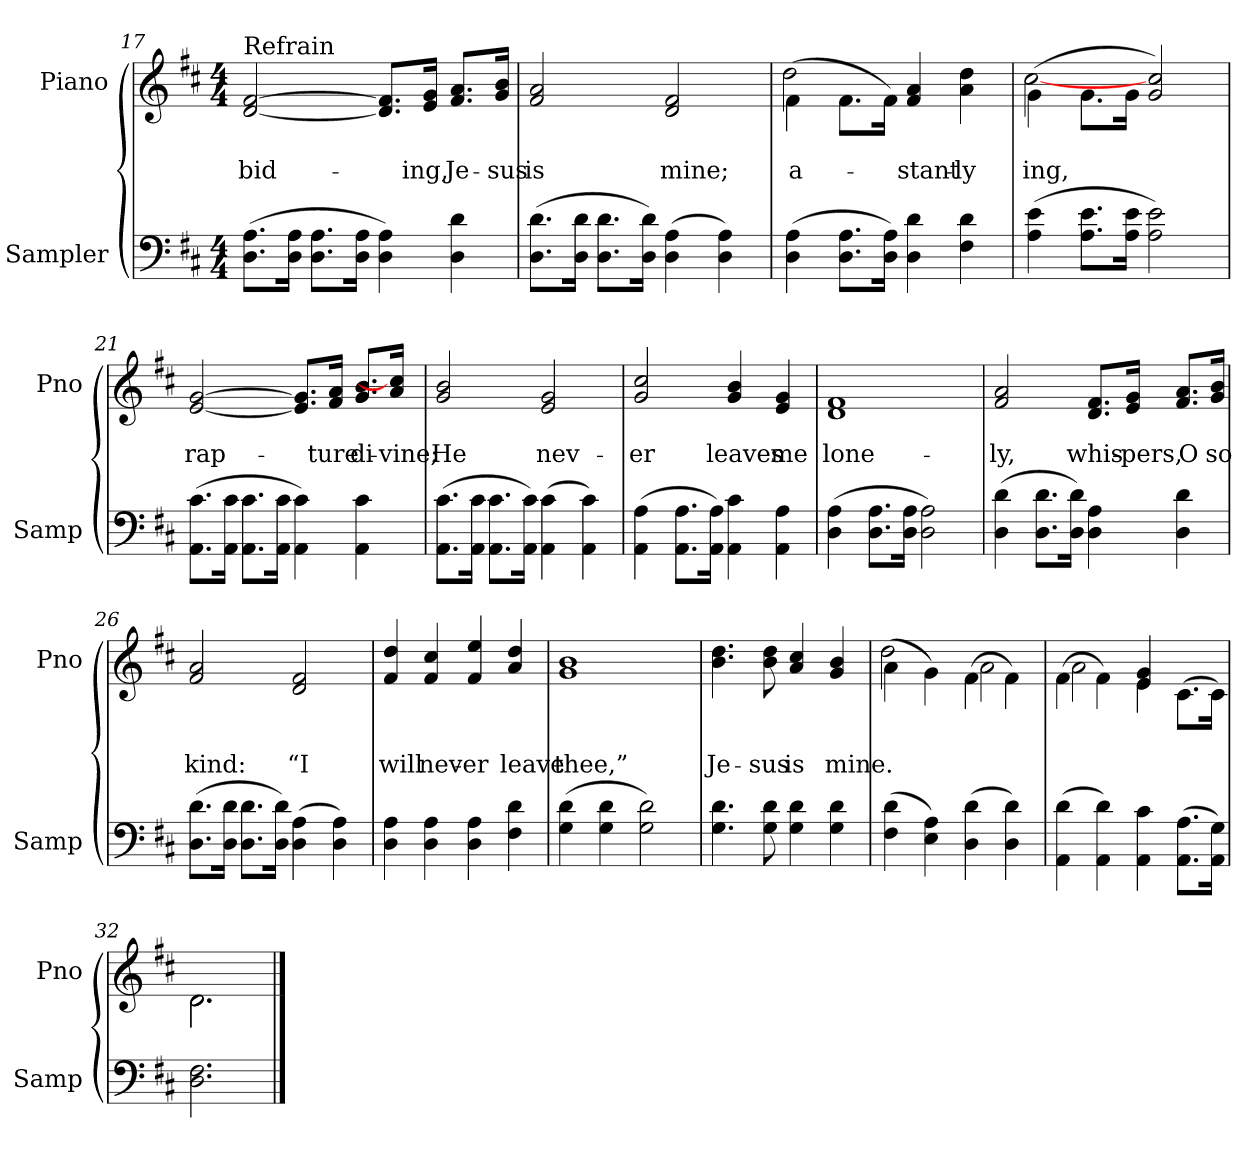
**kern	**kern	**text	**text
*part2	*part1	*part1	*part1
*staff2	*staff1	*staff1	*staff1
*I"Sampler	*I"Piano	*	*
*I'Samp	*I'Pno	*	*
*clefF4	*clefG2	*	*
*k[f#c#]	*k[f#c#]	*	*
*D:	*D:	*	*
*M4/4	*M4/4	*	*
=17	=17	=17	=17
!	!LO:TX:t=Refrain	!	!
(8.D\ 8.A\L	[2d/ [2f#/	.	-bid-
16D\ 16A\Jk	.	.	.
8.D\ 8.A\L	.	.	.
16D\ 16A\Jk	.	.	.
4D\ 4A\)	8.d]/ 8.f#]/L	.	.
.	16e/ 16g/Jk	.	-ing,
4D\ 4d\	8.f#/ 8.a/L	.	Je-
.	16g/ 16b/Jk	.	-sus
=18	=18	=18	=18
(8.D\ 8.d\L	2f#/ 2a/	.	is
16D\ 16d\Jk	.	.	.
8.D\ 8.d\L	.	.	.
16D\ 16d\Jk)	.	.	.
(4D\ 4A\	2d/ 2f#/	.	mine;
4D\ 4A\)	.	.	.
=19	=19	=19	=19
*	*^	*	*
(4D\ 4A\	(4f#\	2dd	.	a-
8.D\ 8.A\L	8.f#\L	.	.	.
16D\ 16A\Jk)	16f#\Jk)	.	.	.
4D\ 4d\	4f# 4a	2ryy	.	-stant-
4F#\ 4d\	4a 4dd	.	.	-ly
=20	=20	=20	=20	=20
(4A 4e	(4g\	[2cc#	.	-ing,
8.A\ 8.e\L	8.g\L	.	.	.
16A\ 16e\Jk	16g\Jk	.	.	.
2A 2e)	2g/ 2cc#/)	2ryy	.	.
*	*v	*v	*	*
=21	=21	=21	=21
(8.AA\ 8.c#\L	[2e/ [2g/	.	rap-
16AA\ 16c#\Jk	.	.	.
8.AA\ 8.c#\L	.	.	.
16AA\ 16c#\Jk	.	.	.
4AA\ 4c#\)	8.e]/ 8.g]/L	.	.
.	16f#/ 16a/Jk	.	-ture
4AA\ 4c#\	8.g/ 8.b/L	.	di-
.	16a/ 16cc#]/Jk	.	-vine;
=22	=22	=22	=22
(8.AA\ 8.c#\L	2g/ 2b/	.	He
16AA\ 16c#\Jk	.	.	.
8.AA\ 8.c#\L	.	.	.
16AA\ 16c#\Jk)	.	.	.
(4AA\ 4c#\	2e/ 2g/	.	nev-
4AA\ 4c#\)	.	.	.
=23	=23	=23	=23
(4AA\ 4A\	2g/ 2cc#/	.	-er
8.AA\ 8.A\L	.	.	.
16AA\ 16A\Jk)	.	.	.
4AA\ 4c#\	4g/ 4b/	.	leaves
4AA\ 4A\	4e/ 4g/	.	me
=24	=24	=24	=24
(4D\ 4A\	1d/ 1f#/	.	lone-
8.D\ 8.A\L	.	.	.
16D\ 16A\Jk	.	.	.
2D\ 2A\)	.	.	.
=25	=25	=25	=25
(4D\ 4d\	2f#/ 2a/	.	-ly,
8.D\ 8.d\L	.	.	.
16D\ 16d\Jk)	.	.	.
4D\ 4A\	8.d/ 8.f#/L	.	whis-
.	16e/ 16g/Jk	.	-pers,
4D\ 4d\	8.f#/ 8.a/L	.	O
.	16g/ 16b/Jk	.	so
=26	=26	=26	=26
(8.D\ 8.d\L	2f#/ 2a/	.	kind:
16D\ 16d\Jk	.	.	.
8.D\ 8.d\L	.	.	.
16D\ 16d\Jk)	.	.	.
(4D\ 4A\	2d/ 2f#/	.	“I
4D\ 4A\)	.	.	.
=27	=27	=27	=27
4D\ 4A\	4f#/ 4dd/	.	will
4D\ 4A\	4f#/ 4cc#/	.	nev-
4D\ 4A\	4f#/ 4ee/	.	-er
4F#\ 4d\	4a/ 4dd/	.	leave
=28	=28	=28	=28
(4G\ 4d\	1g/ 1b/	.	thee,”
4G\ 4d\	.	.	.
2G\ 2d\)	.	.	.
=29	=29	=29	=29
4.G\ 4.d\	4.b\ 4.dd\	.	Je-
8G\ 8d\	8b\ 8dd\	.	-sus
4G\ 4d\	4a/ 4cc#/	.	is
4G\ 4d\	4g/ 4b/	.	mine.
=30	=30	=30	=30
*	*^	*	*
(4F#\ 4d\	(4a\	2dd	.	.
4E\ 4A\)	4g\)	.	.	.
(4D\ 4d\	(4f#\	2a	.	.
4D\ 4d\)	4f#\)	.	.	.
=31	=31	=31	=31	=31
(4AA\ 4d\	(4f#\	2a	.	.
4AA\ 4d\)	4f#\)	.	.	.
4AA\ 4c#\	4e/ 4g/	4e	.	.
(8.AA\ 8.A\L	(8.c#\L	4ryy	.	.
16AA\ 16G\Jk)	16c#\Jk)	.	.	.
=32	=32	=32	=32	=32
2.D\ 2.F#\	2.d\	2.d	.	.
*	*v	*v	*	*
==	==	==	==
*-	*-	*-	*-
